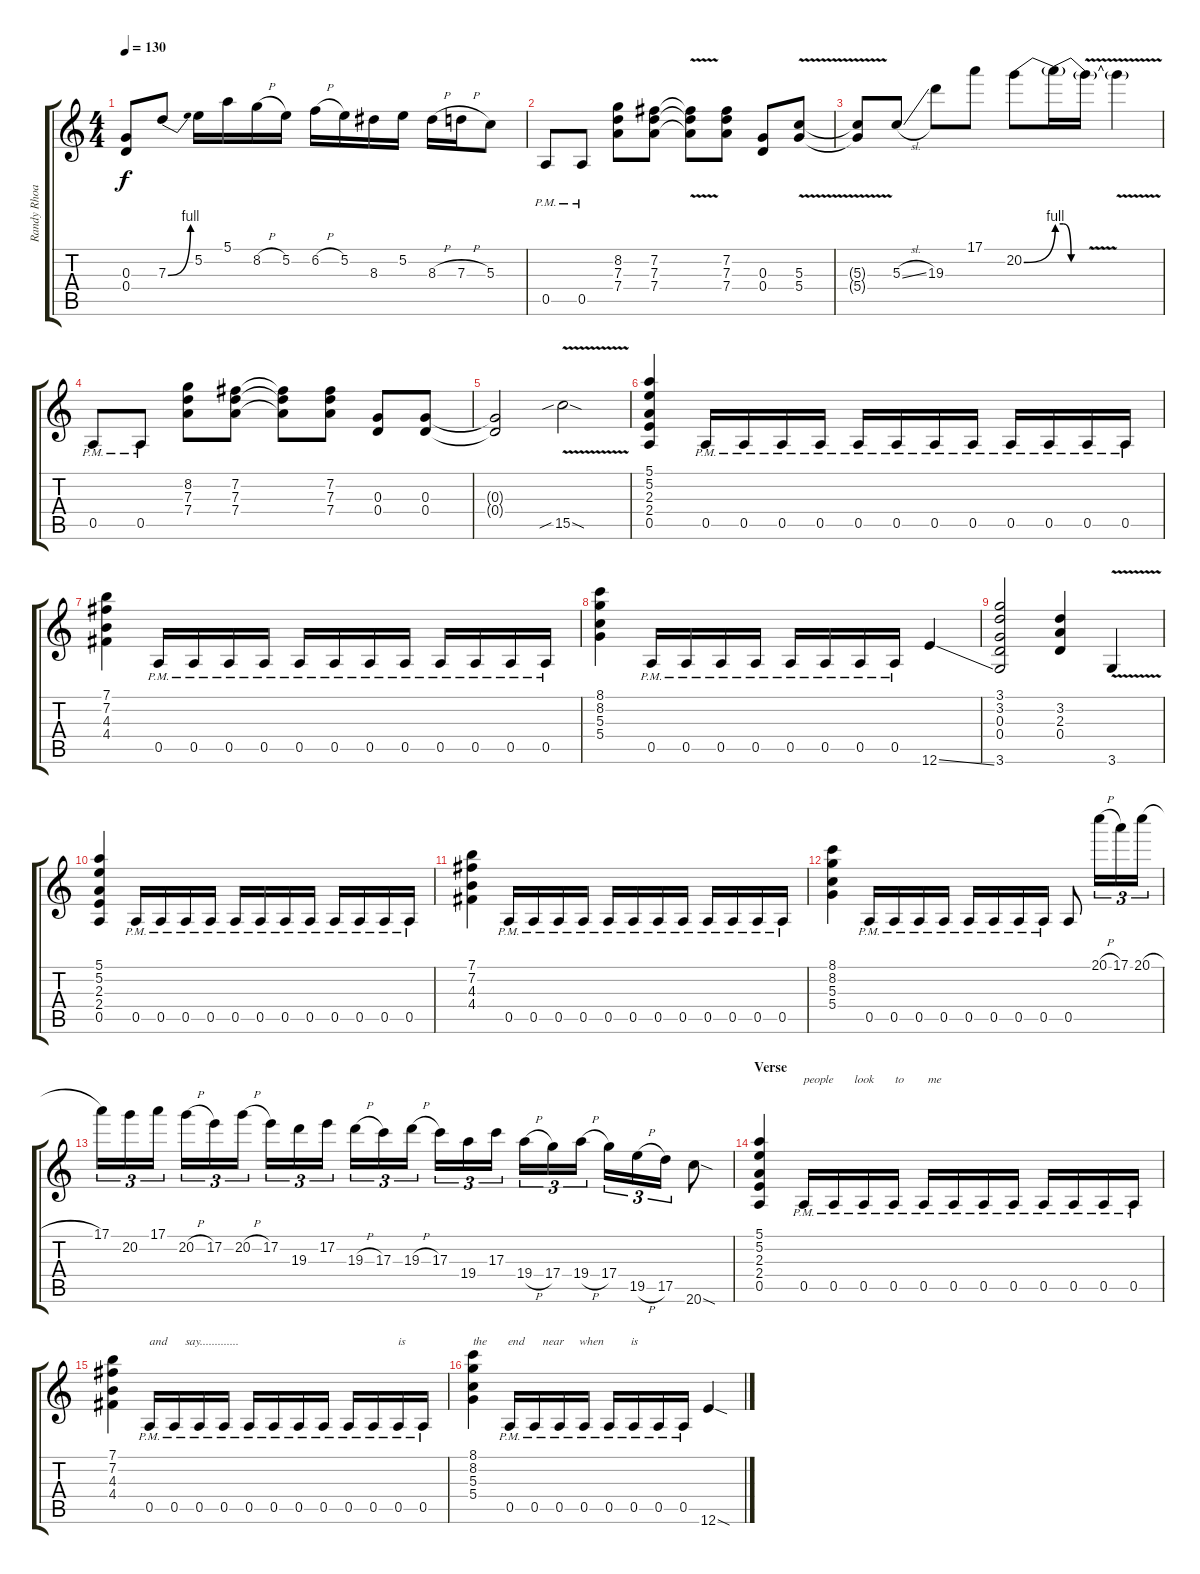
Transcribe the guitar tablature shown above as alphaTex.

\track ("Randy Rhoads" "Randy Rhoa") {instrument distortionguitar}
\staff {score tabs}
\tuning (E4 B3 G3 D3 A2 E2) {hide}
\ts (4 4)
\tempo 130
\clef g2
\ks c
(0.3{t} 0.4{t}).8{dy f} 7.3{be (bend 0 0 60 4)}.8 5.2.16 5.1.16 8.2{h}.16 5.2.16 6.2{h}.16 5.2.16 8.3.16 5.2.16 8.3{h}.16 7.3{h}.16 5.3.8 |
0.5{pm}.8 0.5{pm}.8 (8.2 7.3 7.4).8 (7.2 7.3 7.4).8 (7.2{v t} 7.3{v t} 7.4{v t}).8 (7.2 7.3 7.4).8 (0.3 0.4).8 (5.3{v} 5.4{v}).8 |
(5.3{t} 5.4{t}).8 5.3{sl}.8 19.3.8 17.1.8 20.2{be (bend 0 0 60 4)}.8 20.2{be (custom 0 4 15 4 30 0 60 0) t}.16 20.2{v t}.16 20.2{v t}.4 |
0.5{pm}.8 0.5{pm}.8 (8.2 7.3 7.4).8 (7.2 7.3 7.4).8 (7.2{t} 7.3{t} 7.4{t}).8 (7.2 7.3 7.4).8 (0.3 0.4).8 (0.3 0.4).8 |
(0.3{t} 0.4{t}).2 15.5{v sib sod}.2 |
(5.1 5.2 2.3 2.4 0.5).4 0.5{pm}.16 0.5{pm}.16 0.5{pm}.16 0.5{pm}.16 0.5{pm}.16 0.5{pm}.16 0.5{pm}.16 0.5{pm}.16 0.5{pm}.16 0.5{pm}.16 0.5{pm}.16 0.5{pm}.16 |
(7.1 7.2 4.3 4.4).4 0.5{pm}.16 0.5{pm}.16 0.5{pm}.16 0.5{pm}.16 0.5{pm}.16 0.5{pm}.16 0.5{pm}.16 0.5{pm}.16 0.5{pm}.16 0.5{pm}.16 0.5{pm}.16 0.5{pm}.16 |
(8.1 8.2 5.3 5.4).4 0.5{pm}.16 0.5{pm}.16 0.5{pm}.16 0.5{pm}.16 0.5{pm}.16 0.5{pm}.16 0.5{pm}.16 0.5{pm}.16 12.6{ss}.4 |
(3.1 3.2 0.3 0.4 3.6).2 (3.2 2.3 0.4).4 3.6{v}.4 |
(5.1 5.2 2.3 2.4 0.5).4 0.5{pm}.16 0.5{pm}.16 0.5{pm}.16 0.5{pm}.16 0.5{pm}.16 0.5{pm}.16 0.5{pm}.16 0.5{pm}.16 0.5{pm}.16 0.5{pm}.16 0.5{pm}.16 0.5{pm}.16 |
(7.1 7.2 4.3 4.4).4 0.5{pm}.16 0.5{pm}.16 0.5{pm}.16 0.5{pm}.16 0.5{pm}.16 0.5{pm}.16 0.5{pm}.16 0.5{pm}.16 0.5{pm}.16 0.5{pm}.16 0.5{pm}.16 0.5{pm}.16 |
(8.1 8.2 5.3 5.4).4 0.5{pm}.16 0.5{pm}.16 0.5{pm}.16 0.5{pm}.16 0.5{pm}.16 0.5{pm}.16 0.5{pm}.16 0.5{pm}.16 0.5.8 20.1{h}.16{tu (3 2)} 17.1.16{tu (3 2)} 20.1{h}.16{tu (3 2)} |
17.1.16{tu (3 2)} 20.2.16{tu (3 2)} 17.1.16{tu (3 2)} 20.2{h}.16{tu (3 2)} 17.2.16{tu (3 2)} 20.2{h}.16{tu (3 2)} 17.2.16{tu (3 2)} 19.3.16{tu (3 2)} 17.2.16{tu (3 2)} 19.3{h}.16{tu (3 2)} 17.3.16{tu (3 2)} 19.3{h}.16{tu (3 2)} 17.3.16{tu (3 2)} 19.4.16{tu (3 2)} 17.3.16{tu (3 2)} 19.4{h}.16{tu (3 2)} 17.4.16{tu (3 2)} 19.4{h}.16{tu (3 2)} 17.4.16{tu (3 2)} 19.5{h}.16{tu (3 2)} 17.5.16{tu (3 2)} 20.6{sod}.8 |
\section ("" "Verse")
(5.1 5.2 2.3 2.4 0.5).4 0.5{pm}.16{txt "people       look       to        me   "} 0.5{pm}.16 0.5{pm}.16 0.5{pm}.16 0.5{pm}.16 0.5{pm}.16 0.5{pm}.16 0.5{pm}.16 0.5{pm}.16 0.5{pm}.16 0.5{pm}.16 0.5{pm}.16 |
(7.1 7.2 4.3 4.4).4 0.5{pm}.16{txt "and      say............."} 0.5{pm}.16 0.5{pm}.16 0.5{pm}.16 0.5{pm}.16 0.5{pm}.16 0.5{pm}.16 0.5{pm}.16 0.5{pm}.16 0.5{pm}.16 0.5{pm}.16{txt "is"} 0.5{pm}.16 |
(8.1 8.2 5.3 5.4).4{txt "the       end      near     when         is"} 0.5{pm}.16 0.5{pm}.16 0.5{pm}.16 0.5{pm}.16 0.5{pm}.16 0.5{pm}.16 0.5{pm}.16 0.5{pm}.16 12.6{sod}.4
